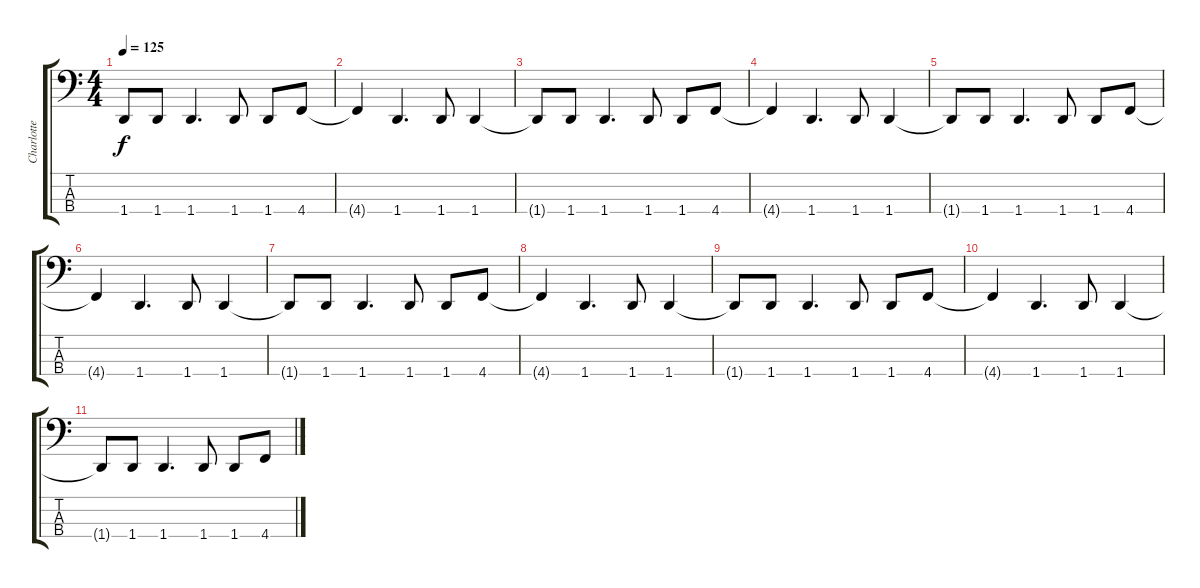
\track ("Charlotte" "Charlotte") {instrument electricbassfinger}
\staff {score tabs}
\tuning (E2 B1 Gb1 Db1) {hide}
\ts (4 4)
\tempo 125
\clef f4
\ks c
1.4{t}.8{dy f} 1.4.8 1.4.4{d} 1.4.8 1.4.8 4.4.8 |
4.4{t}.4 1.4.4{d} 1.4.8 1.4.4 |
1.4{t}.8 1.4.8 1.4.4{d} 1.4.8 1.4.8 4.4.8 |
4.4{t}.4 1.4.4{d} 1.4.8 1.4.4 |
1.4{t}.8 1.4.8 1.4.4{d} 1.4.8 1.4.8 4.4.8 |
4.4{t}.4 1.4.4{d} 1.4.8 1.4.4 |
1.4{t}.8 1.4.8 1.4.4{d} 1.4.8 1.4.8 4.4.8 |
4.4{t}.4 1.4.4{d} 1.4.8 1.4.4 |
1.4{t}.8 1.4.8 1.4.4{d} 1.4.8 1.4.8 4.4.8 |
4.4{t}.4 1.4.4{d} 1.4.8 1.4.4 |
1.4{t}.8 1.4.8 1.4.4{d} 1.4.8 1.4.8 4.4.8
